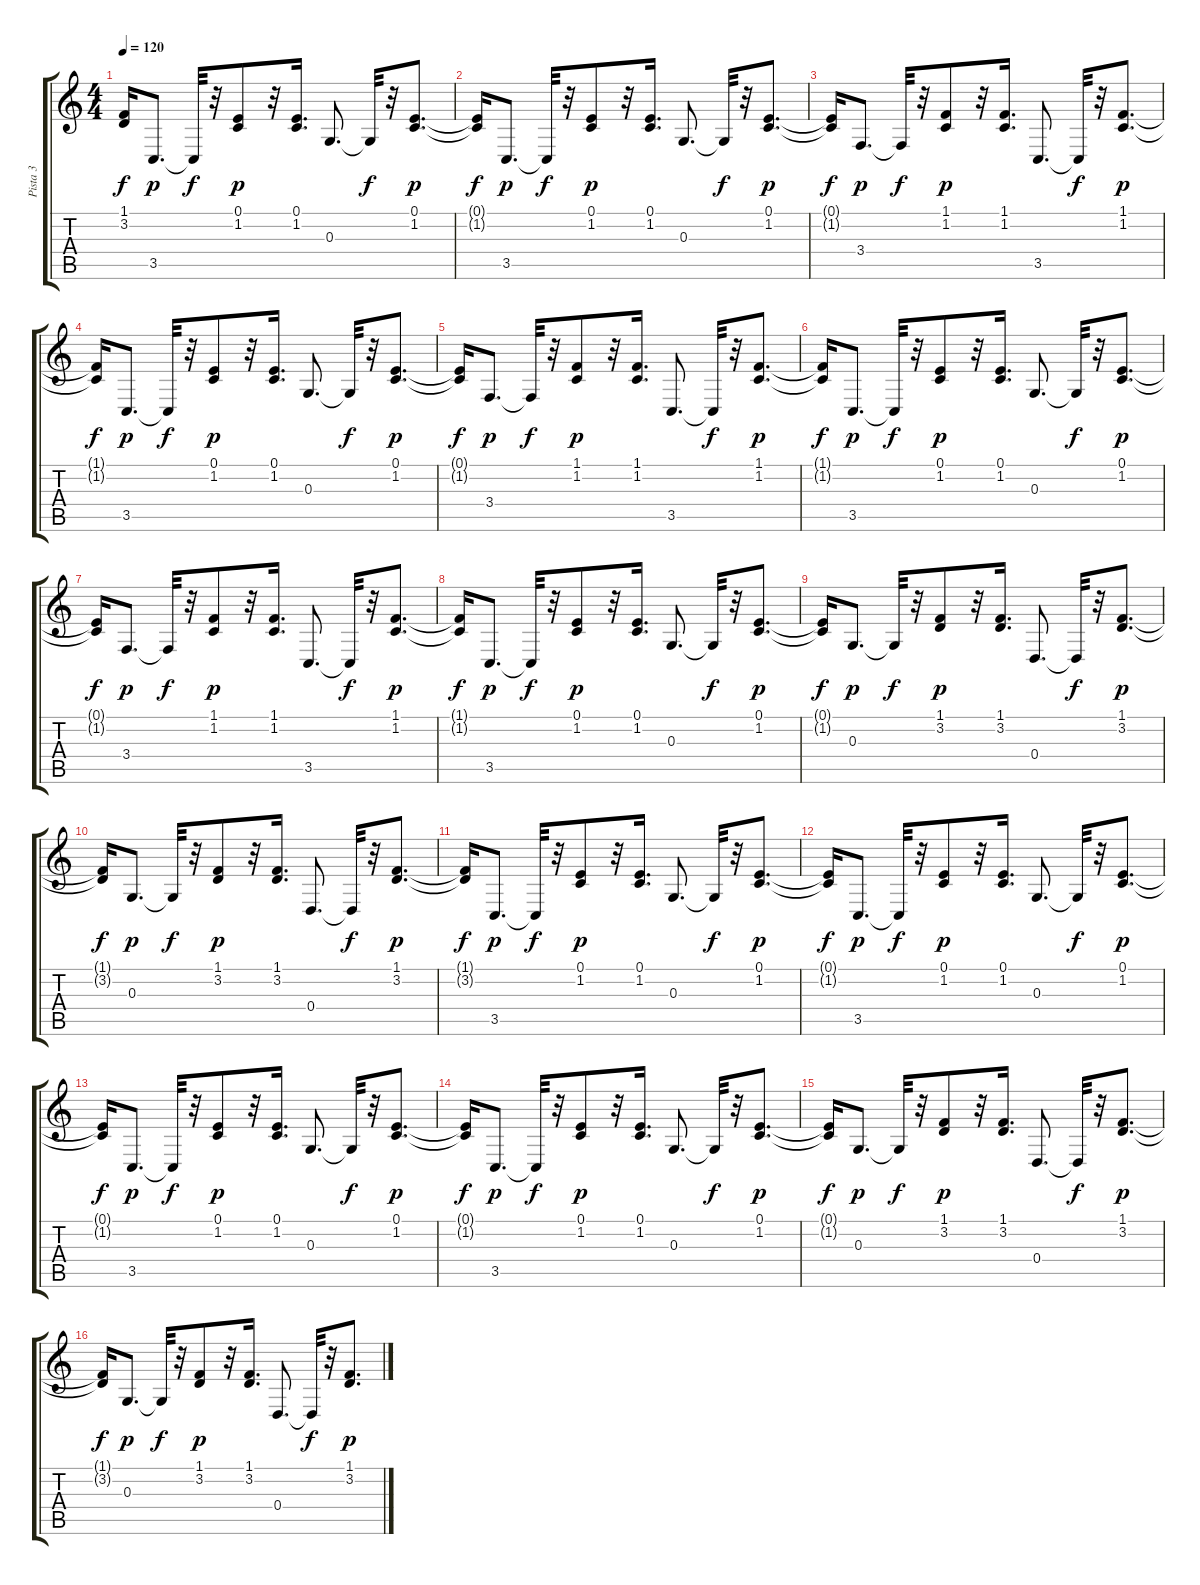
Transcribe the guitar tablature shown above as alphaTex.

\track ("Pista 3" "Pista 3") {instrument marimba}
\staff {score tabs}
\tuning (E4 B3 G3 D3 A2 E2) {hide}
\ts (4 4)
\tempo 120
\clef g2
\ks c
(1.1{t} 3.2{t}).16{dy f} 3.5.8{d dy p} 3.5{t}.32{dy f} r.32 (0.1 1.2).8{dy p} r.32 (0.1 1.2).16{d} 0.3.8{d} 0.3{t}.32{dy f} r.32 (0.1 1.2).8{d dy p} |
(0.1{t} 1.2{t}).16{dy f} 3.5.8{d dy p} 3.5{t}.32{dy f} r.32 (0.1 1.2).8{dy p} r.32 (0.1 1.2).16{d} 0.3.8{d} 0.3{t}.32{dy f} r.32 (0.1 1.2).8{d dy p} |
(0.1{t} 1.2{t}).16{dy f} 3.4.8{d dy p} 3.4{t}.32{dy f} r.32 (1.1 1.2).8{dy p} r.32 (1.1 1.2).16{d} 3.5.8{d} 3.5{t}.32{dy f} r.32 (1.1 1.2).8{d dy p} |
(1.1{t} 1.2{t}).16{dy f} 3.5.8{d dy p} 3.5{t}.32{dy f} r.32 (0.1 1.2).8{dy p} r.32 (0.1 1.2).16{d} 0.3.8{d} 0.3{t}.32{dy f} r.32 (0.1 1.2).8{d dy p} |
(0.1{t} 1.2{t}).16{dy f} 3.4.8{d dy p} 3.4{t}.32{dy f} r.32 (1.1 1.2).8{dy p} r.32 (1.1 1.2).16{d} 3.5.8{d} 3.5{t}.32{dy f} r.32 (1.1 1.2).8{d dy p} |
(1.1{t} 1.2{t}).16{dy f} 3.5.8{d dy p} 3.5{t}.32{dy f} r.32 (0.1 1.2).8{dy p} r.32 (0.1 1.2).16{d} 0.3.8{d} 0.3{t}.32{dy f} r.32 (0.1 1.2).8{d dy p} |
(0.1{t} 1.2{t}).16{dy f} 3.4.8{d dy p} 3.4{t}.32{dy f} r.32 (1.1 1.2).8{dy p} r.32 (1.1 1.2).16{d} 3.5.8{d} 3.5{t}.32{dy f} r.32 (1.1 1.2).8{d dy p} |
(1.1{t} 1.2{t}).16{dy f} 3.5.8{d dy p} 3.5{t}.32{dy f} r.32 (0.1 1.2).8{dy p} r.32 (0.1 1.2).16{d} 0.3.8{d} 0.3{t}.32{dy f} r.32 (0.1 1.2).8{d dy p} |
(0.1{t} 1.2{t}).16{dy f} 0.3.8{d dy p} 0.3{t}.32{dy f} r.32 (1.1 3.2).8{dy p} r.32 (1.1 3.2).16{d} 0.4.8{d} 0.4{t}.32{dy f} r.32 (1.1 3.2).8{d dy p} |
(1.1{t} 3.2{t}).16{dy f} 0.3.8{d dy p} 0.3{t}.32{dy f} r.32 (1.1 3.2).8{dy p} r.32 (1.1 3.2).16{d} 0.4.8{d} 0.4{t}.32{dy f} r.32 (1.1 3.2).8{d dy p} |
(1.1{t} 3.2{t}).16{dy f} 3.5.8{d dy p} 3.5{t}.32{dy f} r.32 (0.1 1.2).8{dy p} r.32 (0.1 1.2).16{d} 0.3.8{d} 0.3{t}.32{dy f} r.32 (0.1 1.2).8{d dy p} |
(0.1{t} 1.2{t}).16{dy f} 3.5.8{d dy p} 3.5{t}.32{dy f} r.32 (0.1 1.2).8{dy p} r.32 (0.1 1.2).16{d} 0.3.8{d} 0.3{t}.32{dy f} r.32 (0.1 1.2).8{d dy p} |
(0.1{t} 1.2{t}).16{dy f} 3.5.8{d dy p} 3.5{t}.32{dy f} r.32 (0.1 1.2).8{dy p} r.32 (0.1 1.2).16{d} 0.3.8{d} 0.3{t}.32{dy f} r.32 (0.1 1.2).8{d dy p} |
(0.1{t} 1.2{t}).16{dy f} 3.5.8{d dy p} 3.5{t}.32{dy f} r.32 (0.1 1.2).8{dy p} r.32 (0.1 1.2).16{d} 0.3.8{d} 0.3{t}.32{dy f} r.32 (0.1 1.2).8{d dy p} |
(0.1{t} 1.2{t}).16{dy f} 0.3.8{d dy p} 0.3{t}.32{dy f} r.32 (1.1 3.2).8{dy p} r.32 (1.1 3.2).16{d} 0.4.8{d} 0.4{t}.32{dy f} r.32 (1.1 3.2).8{d dy p} |
(1.1{t} 3.2{t}).16{dy f} 0.3.8{d dy p} 0.3{t}.32{dy f} r.32 (1.1 3.2).8{dy p} r.32 (1.1 3.2).16{d} 0.4.8{d} 0.4{t}.32{dy f} r.32 (1.1 3.2).8{d dy p}
